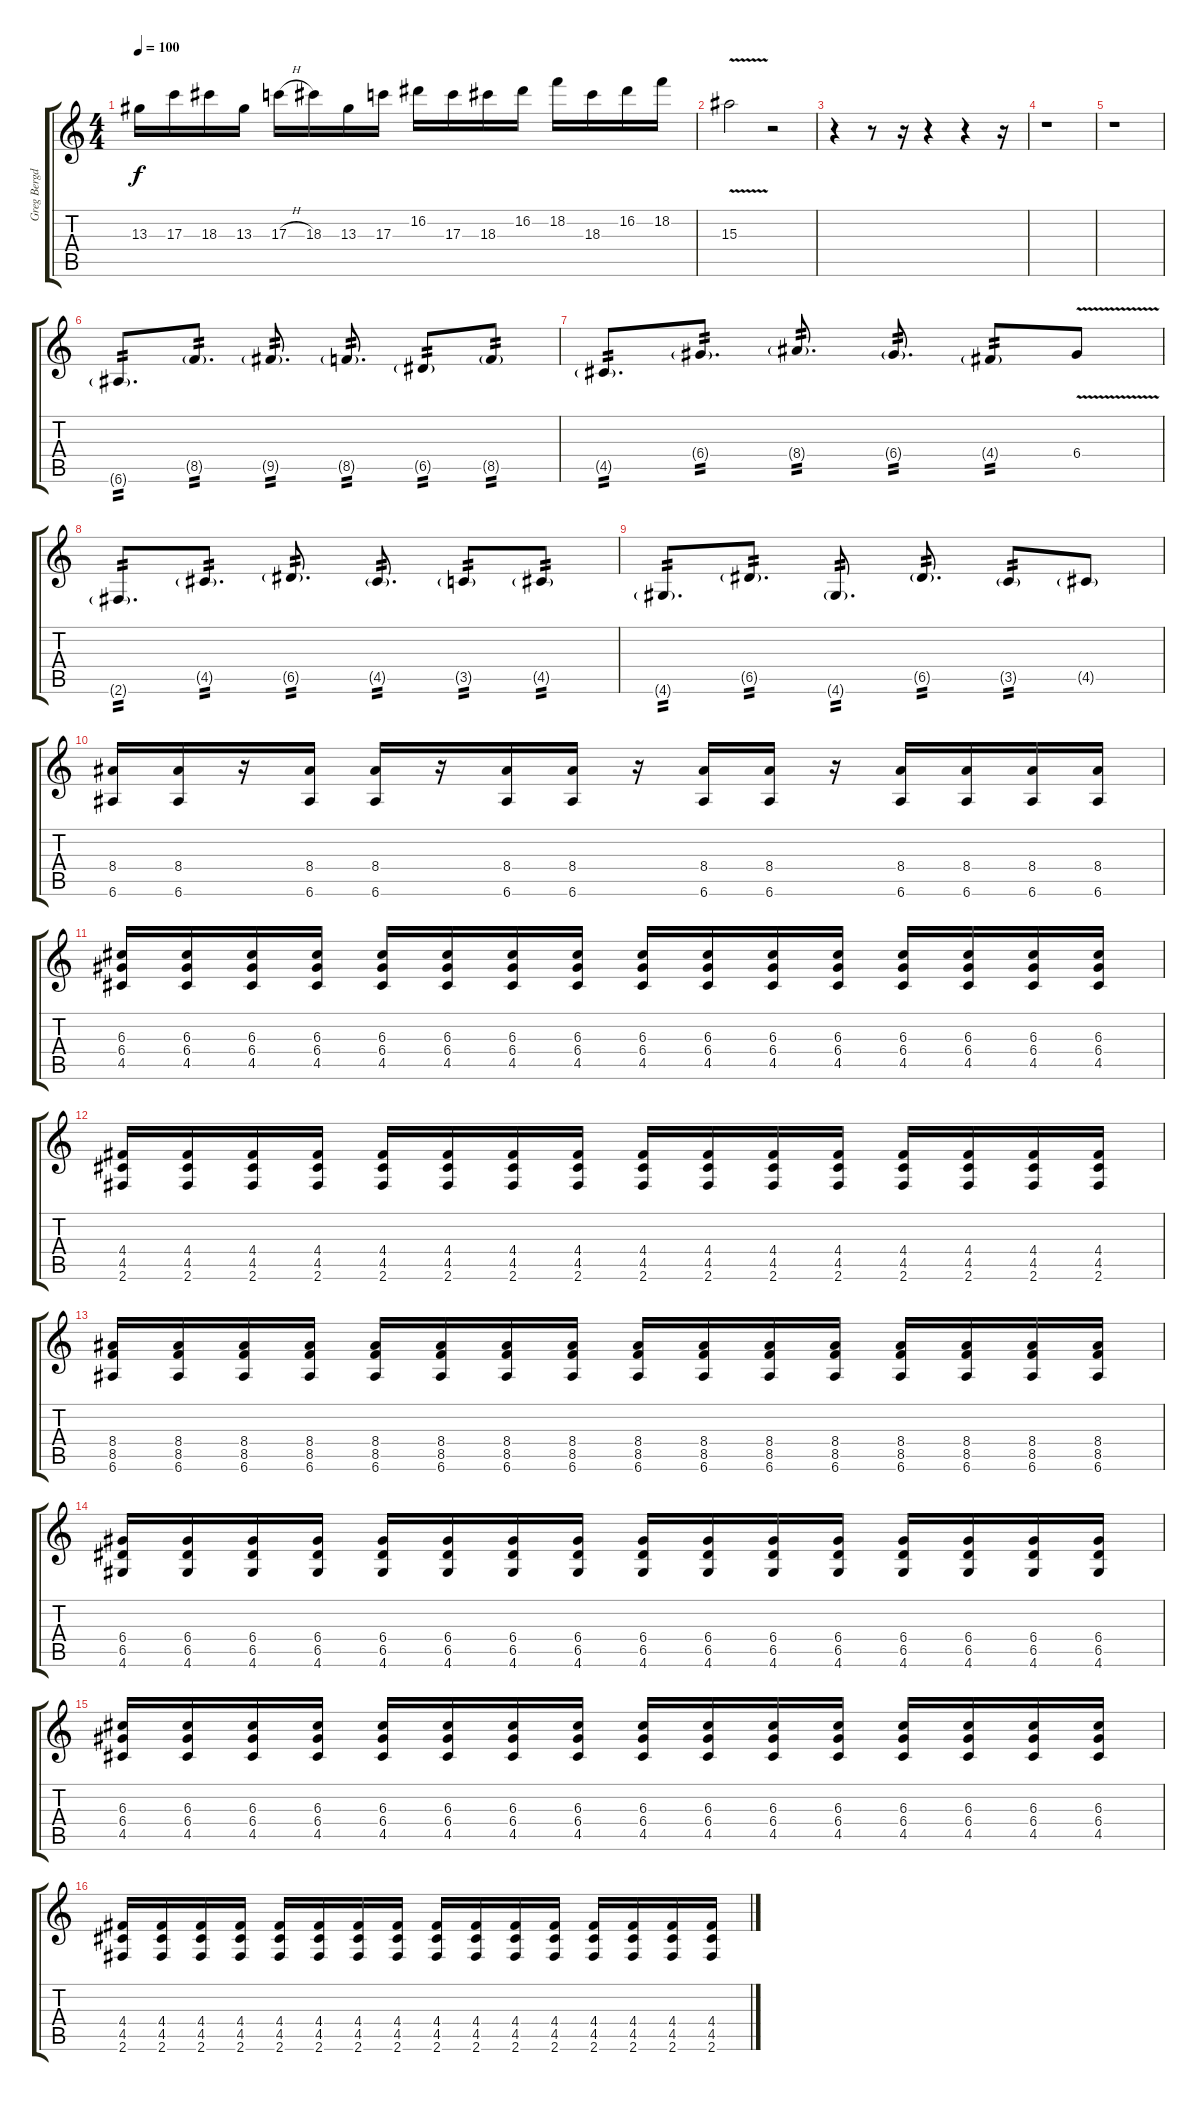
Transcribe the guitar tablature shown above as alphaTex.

\track ("Greg Bergdorf" "Greg Bergd") {instrument distortionguitar}
\staff {score tabs}
\tuning (E4 B3 G3 D3 A2 E2) {hide}
\ts (4 4)
\tempo 100
\clef g2
\ks c
13.3.16{dy f} 17.3.16 18.3.16 13.3.16 17.3{h}.16 18.3.16 13.3.16 17.3.16 16.2.16 17.3.16 18.3.16 16.2.16 18.2.16 18.3.16 16.2.16 18.2.16 |
15.3{v}.2 r.2 |
r.4 r.8 r.16 r.4 r.4 r.16 |
r.1 |
r.1 |
6.6{g}.8{d tp 2} 8.5{g}.8{d tp 2} 9.5{g}.8{d tp 2} 8.5{g}.8{d tp 2} 6.5{g}.8{tp 2} 8.5{g}.8{tp 2} |
4.5{g}.8{d tp 2} 6.4{g}.8{d tp 2} 8.4{g}.8{d tp 2} 6.4{g}.8{d tp 2} 4.4{g}.8{tp 2} 6.4{v}.8 |
2.6{g}.8{d tp 2} 4.5{g}.8{d tp 2} 6.5{g}.8{d tp 2} 4.5{g}.8{d tp 2} 3.5{g}.8{tp 2} 4.5{g}.8{tp 2} |
4.6{g}.8{d tp 2} 6.5{g}.8{d tp 2} 4.6{g}.8{d tp 2} 6.5{g}.8{d tp 2} 3.5{g}.8{tp 2} 4.5{g}.8 |
(8.4 6.6).16 (8.4 6.6).16 r.16 (8.4 6.6).16 (8.4 6.6).16 r.16 (8.4 6.6).16 (8.4 6.6).16 r.16 (8.4 6.6).16 (8.4 6.6).16 r.16 (8.4 6.6).16 (8.4 6.6).16 (8.4 6.6).16 (8.4 6.6).16 |
(6.3 6.4 4.5).16 (6.3 6.4 4.5).16 (6.3 6.4 4.5).16 (6.3 6.4 4.5).16 (6.3 6.4 4.5).16 (6.3 6.4 4.5).16 (6.3 6.4 4.5).16 (6.3 6.4 4.5).16 (6.3 6.4 4.5).16 (6.3 6.4 4.5).16 (6.3 6.4 4.5).16 (6.3 6.4 4.5).16 (6.3 6.4 4.5).16 (6.3 6.4 4.5).16 (6.3 6.4 4.5).16 (6.3 6.4 4.5).16 |
(4.4 4.5 2.6).16 (4.4 4.5 2.6).16 (4.4 4.5 2.6).16 (4.4 4.5 2.6).16 (4.4 4.5 2.6).16 (4.4 4.5 2.6).16 (4.4 4.5 2.6).16 (4.4 4.5 2.6).16 (4.4 4.5 2.6).16 (4.4 4.5 2.6).16 (4.4 4.5 2.6).16 (4.4 4.5 2.6).16 (4.4 4.5 2.6).16 (4.4 4.5 2.6).16 (4.4 4.5 2.6).16 (4.4 4.5 2.6).16 |
(8.4 8.5 6.6).16 (8.4 8.5 6.6).16 (8.4 8.5 6.6).16 (8.4 8.5 6.6).16 (8.4 8.5 6.6).16 (8.4 8.5 6.6).16 (8.4 8.5 6.6).16 (8.4 8.5 6.6).16 (8.4 8.5 6.6).16 (8.4 8.5 6.6).16 (8.4 8.5 6.6).16 (8.4 8.5 6.6).16 (8.4 8.5 6.6).16 (8.4 8.5 6.6).16 (8.4 8.5 6.6).16 (8.4 8.5 6.6).16 |
(6.4 6.5 4.6).16 (6.4 6.5 4.6).16 (6.4 6.5 4.6).16 (6.4 6.5 4.6).16 (6.4 6.5 4.6).16 (6.4 6.5 4.6).16 (6.4 6.5 4.6).16 (6.4 6.5 4.6).16 (6.4 6.5 4.6).16 (6.4 6.5 4.6).16 (6.4 6.5 4.6).16 (6.4 6.5 4.6).16 (6.4 6.5 4.6).16 (6.4 6.5 4.6).16 (6.4 6.5 4.6).16 (6.4 6.5 4.6).16 |
(6.3 6.4 4.5).16 (6.3 6.4 4.5).16 (6.3 6.4 4.5).16 (6.3 6.4 4.5).16 (6.3 6.4 4.5).16 (6.3 6.4 4.5).16 (6.3 6.4 4.5).16 (6.3 6.4 4.5).16 (6.3 6.4 4.5).16 (6.3 6.4 4.5).16 (6.3 6.4 4.5).16 (6.3 6.4 4.5).16 (6.3 6.4 4.5).16 (6.3 6.4 4.5).16 (6.3 6.4 4.5).16 (6.3 6.4 4.5).16 |
(4.4 4.5 2.6).16 (4.4 4.5 2.6).16 (4.4 4.5 2.6).16 (4.4 4.5 2.6).16 (4.4 4.5 2.6).16 (4.4 4.5 2.6).16 (4.4 4.5 2.6).16 (4.4 4.5 2.6).16 (4.4 4.5 2.6).16 (4.4 4.5 2.6).16 (4.4 4.5 2.6).16 (4.4 4.5 2.6).16 (4.4 4.5 2.6).16 (4.4 4.5 2.6).16 (4.4 4.5 2.6).16 (4.4 4.5 2.6).16
